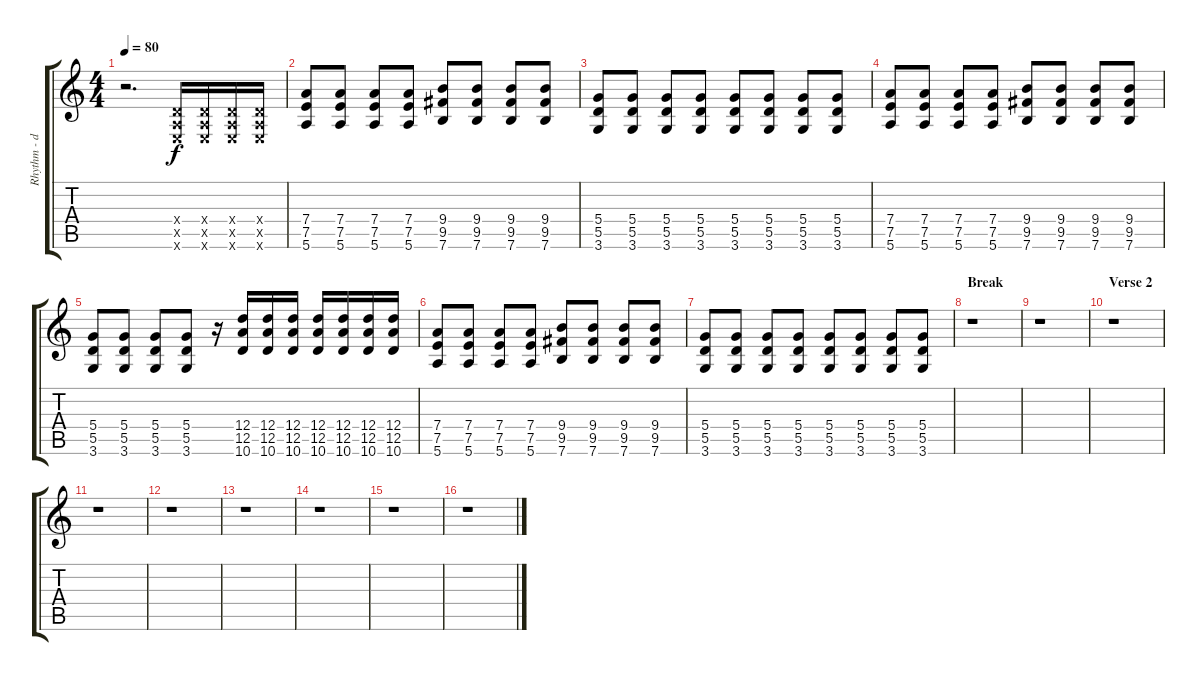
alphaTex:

\track ("Rhythm - distortion" "Rhythm - d") {instrument distortionguitar}
\staff {score tabs}
\tuning (E4 B3 G3 D3 A2 E2) {hide}
\ts (4 4)
\tempo 80
\clef g2
\ks c
r.2{d dy f} (0.4{x} 0.5{x} 0.6{x}).16 (0.4{x} 0.5{x} 0.6{x}).16 (0.4{x} 0.5{x} 0.6{x}).16 (0.4{x} 0.5{x} 0.6{x}).16 |
(7.4 7.5 5.6).8 (7.4 7.5 5.6).8 (7.4 7.5 5.6).8 (7.4 7.5 5.6).8 (9.4 9.5 7.6).8 (9.4 9.5 7.6).8 (9.4 9.5 7.6).8 (9.4 9.5 7.6).8 |
(5.4 5.5 3.6).8 (5.4 5.5 3.6).8 (5.4 5.5 3.6).8 (5.4 5.5 3.6).8 (5.4 5.5 3.6).8 (5.4 5.5 3.6).8 (5.4 5.5 3.6).8 (5.4 5.5 3.6).8 |
(7.4 7.5 5.6).8 (7.4 7.5 5.6).8 (7.4 7.5 5.6).8 (7.4 7.5 5.6).8 (9.4 9.5 7.6).8 (9.4 9.5 7.6).8 (9.4 9.5 7.6).8 (9.4 9.5 7.6).8 |
(5.4 5.5 3.6).8 (5.4 5.5 3.6).8 (5.4 5.5 3.6).8 (5.4 5.5 3.6).8 r.16 (12.4 12.5 10.6).16 (12.4 12.5 10.6).16 (12.4 12.5 10.6).16 (12.4 12.5 10.6).16 (12.4 12.5 10.6).16 (12.4 12.5 10.6).16 (12.4 12.5 10.6).16 |
(7.4 7.5 5.6).8 (7.4 7.5 5.6).8 (7.4 7.5 5.6).8 (7.4 7.5 5.6).8 (9.4 9.5 7.6).8 (9.4 9.5 7.6).8 (9.4 9.5 7.6).8 (9.4 9.5 7.6).8 |
(5.4 5.5 3.6).8 (5.4 5.5 3.6).8 (5.4 5.5 3.6).8 (5.4 5.5 3.6).8 (5.4 5.5 3.6).8 (5.4 5.5 3.6).8 (5.4 5.5 3.6).8 (5.4 5.5 3.6).8 |
\section ("" "Break")
r.1 |
r.1 |
\section ("" "Verse 2")
r.1 |
r.1 |
r.1 |
r.1 |
r.1 |
r.1 |
r.1
